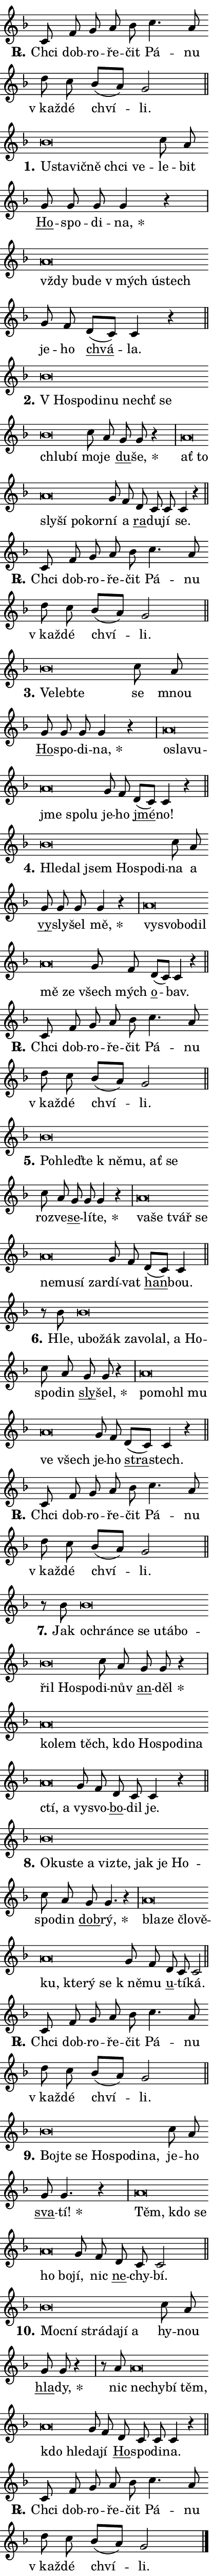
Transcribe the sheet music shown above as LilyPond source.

\version "2.24.0"
\header { tagline = "" }
\paper {
  indent = 0\cm
  top-margin = 0\cm
  right-margin = 0.13\cm % to fit lyric hyphens
  bottom-margin = 0\cm
  left-margin = 0\cm
  paper-width = 7\cm
  page-breaking = #ly:one-page-breaking
  system-system-spacing.basic-distance = #11
  score-system-spacing.basic-distance = #11
  ragged-last = ##f
}


%% Author: Thomas Morley
%% https://lists.gnu.org/archive/html/lilypond-user/2020-05/msg00002.html
#(define (line-position grob)
"Returns position of @var[grob} in current system:
   @code{'start}, if at first time-step
   @code{'end}, if at last time-step
   @code{'middle} otherwise
"
  (let* ((col (ly:item-get-column grob))
         (ln (ly:grob-object col 'left-neighbor))
         (rn (ly:grob-object col 'right-neighbor))
         (col-to-check-left (if (ly:grob? ln) ln col))
         (col-to-check-right (if (ly:grob? rn) rn col))
         (break-dir-left
           (and
             (ly:grob-property col-to-check-left 'non-musical #f)
             (ly:item-break-dir col-to-check-left)))
         (break-dir-right
           (and
             (ly:grob-property col-to-check-right 'non-musical #f)
             (ly:item-break-dir col-to-check-right))))
        (cond ((eqv? 1 break-dir-left) 'start)
              ((eqv? -1 break-dir-right) 'end)
              (else 'middle))))

#(define (tranparent-at-line-position vctor)
  (lambda (grob)
  "Relying on @code{line-position} select the relevant enry from @var{vctor}.
Used to determine transparency,"
    (case (line-position grob)
      ((end) (not (vector-ref vctor 0)))
      ((middle) (not (vector-ref vctor 1)))
      ((start) (not (vector-ref vctor 2))))))

noteHeadBreakVisibility =
#(define-music-function (break-visibility)(vector?)
"Makes @code{NoteHead}s transparent relying on @var{break-visibility}"
#{
  \override NoteHead.transparent =
    #(tranparent-at-line-position break-visibility)
#})

#(define delete-ledgers-for-transparent-note-heads
  (lambda (grob)
    "Reads whether a @code{NoteHead} is transparent.
If so this @code{NoteHead} is removed from @code{'note-heads} from
@var{grob}, which is supposed to be @code{LedgerLineSpanner}.
As a result ledgers are not printed for this @code{NoteHead}"
    (let* ((nhds-array (ly:grob-object grob 'note-heads))
           (nhds-list
             (if (ly:grob-array? nhds-array)
                 (ly:grob-array->list nhds-array)
                 '()))
           ;; Relies on the transparent-property being done before
           ;; Staff.LedgerLineSpanner.after-line-breaking is executed.
           ;; This is fragile ...
           (to-keep
             (remove
               (lambda (nhd)
                 (ly:grob-property nhd 'transparent #f))
               nhds-list)))
      ;; TODO find a better method to iterate over grob-arrays, similiar
      ;; to filter/remove etc for lists
      ;; For now rebuilt from scratch
      (set! (ly:grob-object grob 'note-heads)  '())
      (for-each
        (lambda (nhd)
          (ly:pointer-group-interface::add-grob grob 'note-heads nhd))
        to-keep))))

squashNotes = {
  \override NoteHead.X-extent = #'(-0.2 . 0.2)
  \override NoteHead.Y-extent = #'(-0.75 . 0)
  \override NoteHead.stencil =
    #(lambda (grob)
       (let ((pos (ly:grob-property grob 'staff-position)))
         (begin
           (if (< pos -7) (display "ERROR: Lower brevis then expected\n") (display ""))
           (if (<= pos -6) ly:text-interface::print ly:note-head::print))))
}
unSquashNotes = {
  \revert NoteHead.X-extent
  \revert NoteHead.Y-extent
  \revert NoteHead.stencil
}

hideNotes = \noteHeadBreakVisibility #begin-of-line-visible
unHideNotes = \noteHeadBreakVisibility #all-visible

% work-around for resetting accidentals
% https://lilypond.org/doc/v2.23/Documentation/notation/displaying-rhythms#unmetered-music
cadenzaMeasure = {
  \cadenzaOff
  \partial 1024 s1024
  \cadenzaOn
}

#(define-markup-command (accent layout props text) (markup?)
  "Underline accented syllable"
  (interpret-markup layout props
    #{\markup \override #'(offset . 4.3) \underline { #text }#}))

responsum = \markup \concat {
  "R" \hspace #-1.05 \path #0.1 #'((moveto 0 0.07) (lineto 0.9 0.8)) \hspace #0.05 "."
}

spaceSize = #0.6828661417322834 % exact space size for TeX Gyre Schola

\layout {
  \context {
    \Staff
    \remove "Time_signature_engraver"
    \override LedgerLineSpanner.after-line-breaking = #delete-ledgers-for-transparent-note-heads
  }
  \context {
    \Lyrics {
      \override LyricSpace.minimum-distance = \spaceSize
      \override LyricText.font-name = #"TeX Gyre Schola"
      \override LyricText.font-size = 1
      \override StanzaNumber.font-name = #"TeX Gyre Schola Bold"
      \override StanzaNumber.font-size = 1
    }
  }
  \context {
    \Score 
    \override NoteHead.text =
      #(lambda (grob) 
        (let ((pos (ly:grob-property grob 'staff-position)))
          #{\markup {
            \combine
              \halign #-0.55 \raise #(if (= pos -6) 0 0.5) \override #'(thickness . 2) \draw-line #'(3.2 . 0)
              \musicglyph "noteheads.sM1"
          }#}))
  }
}

% magnetic-lyrics.ily
%
%   written by
%     Jean Abou Samra <jean@abou-samra.fr>
%     Werner Lemberg <wl@gnu.org>
%
%   adapted by
%     Jiri Hon <jiri.hon@gmail.com>
%
% Version 2022-Apr-15

% https://www.mail-archive.com/lilypond-user@gnu.org/msg149350.html

#(define (Left_hyphen_pointer_engraver context)
   "Collect syllable-hyphen-syllable occurrences in lyrics and store
them in properties.  This engraver only looks to the left.  For
example, if the lyrics input is @code{foo -- bar}, it does the
following.

@itemize @bullet
@item
Set the @code{text} property of the @code{LyricHyphen} grob between
@q{foo} and @q{bar} to @code{foo}.

@item
Set the @code{left-hyphen} property of the @code{LyricText} grob with
text @q{foo} to the @code{LyricHyphen} grob between @q{foo} and
@q{bar}.
@end itemize

Use this auxiliary engraver in combination with the
@code{lyric-@/text::@/apply-@/magnetic-@/offset!} hook."
   (let ((hyphen #f)
         (text #f))
     (make-engraver
      (acknowledgers
       ((lyric-syllable-interface engraver grob source-engraver)
        (set! text grob)))
      (end-acknowledgers
       ((lyric-hyphen-interface engraver grob source-engraver)
        ;(when (not (grob::has-interface grob 'lyric-space-interface))
          (set! hyphen grob)));)
      ((stop-translation-timestep engraver)
       (when (and text hyphen)
         (ly:grob-set-object! text 'left-hyphen hyphen))
       (set! text #f)
       (set! hyphen #f)))))

#(define (lyric-text::apply-magnetic-offset! grob)
   "If the space between two syllables is less than the value in
property @code{LyricText@/.details@/.squash-threshold}, move the right
syllable to the left so that it gets concatenated with the left
syllable.

Use this function as a hook for
@code{LyricText@/.after-@/line-@/breaking} if the
@code{Left_@/hyphen_@/pointer_@/engraver} is active."
   (let ((hyphen (ly:grob-object grob 'left-hyphen #f)))
     (when hyphen
       (let ((left-text (ly:spanner-bound hyphen LEFT)))
         (when (grob::has-interface left-text 'lyric-syllable-interface)
           (let* ((common (ly:grob-common-refpoint grob left-text X))
                  (this-x-ext (ly:grob-extent grob common X))
                  (left-x-ext
                   (begin
                     ;; Trigger magnetism for left-text.
                     (ly:grob-property left-text 'after-line-breaking)
                     (ly:grob-extent left-text common X)))
                  ;; `delta` is the gap width between two syllables.
                  (delta (- (interval-start this-x-ext)
                            (interval-end left-x-ext)))
                  (details (ly:grob-property grob 'details))
                  (threshold (assoc-get 'squash-threshold details 0.2)))
             (when (< delta threshold)
               (let* (;; We have to manipulate the input text so that
                      ;; ligatures crossing syllable boundaries are not
                      ;; disabled.  For languages based on the Latin
                      ;; script this is essentially a beautification.
                      ;; However, for non-Western scripts it can be a
                      ;; necessity.
                      (lt (ly:grob-property left-text 'text))
                      (rt (ly:grob-property grob 'text))
                      (is-space (grob::has-interface hyphen 'lyric-space-interface))
                      (space (if is-space " " ""))
                      (extra-delta (if is-space spaceSize 0))
                      ;; Append new syllable.
                      (ltrt-space (if (and (string? lt) (string? rt))
                                (string-append lt space rt)
                                (make-concat-markup (list lt space rt))))
                      ;; Right-align `ltrt` to the right side.
                      (ltrt-space-markup (grob-interpret-markup
                               grob
                               (make-translate-markup
                                (cons (interval-length this-x-ext) 0)
                                (make-right-align-markup ltrt-space)))))
                 (begin
                   ;; Don't print `left-text`.
                   (ly:grob-set-property! left-text 'stencil #f)
                   ;; Set text and stencil (which holds all collected
                   ;; syllables so far) and shift it to the left.
                   (ly:grob-set-property! grob 'text ltrt-space)
                   (ly:grob-set-property! grob 'stencil ltrt-space-markup)
                   (ly:grob-translate-axis! grob (- (- delta extra-delta)) X))))))))))


#(define (lyric-hyphen::displace-bounds-first grob)
   ;; Make very sure this callback isn't triggered too early.
   (let ((left (ly:spanner-bound grob LEFT))
         (right (ly:spanner-bound grob RIGHT)))
     (ly:grob-property left 'after-line-breaking)
     (ly:grob-property right 'after-line-breaking)
     (ly:lyric-hyphen::print grob)))

squashThreshold = #0.4

\layout {
  \context {
    \Lyrics
    \consists #Left_hyphen_pointer_engraver
    \override LyricText.after-line-breaking =
      #lyric-text::apply-magnetic-offset!
    \override LyricHyphen.stencil = #lyric-hyphen::displace-bounds-first
    \override LyricText.details.squash-threshold = \squashThreshold
    \override LyricHyphen.minimum-distance = 0
    \override LyricHyphen.minimum-length = \squashThreshold
  }
}

squashText = \override LyricText.details.squash-threshold = 9999
unSquashText = \override LyricText.details.squash-threshold = \squashThreshold

leftText = \override LyricText.self-alignment-X = #LEFT
unLeftText = \revert LyricText.self-alignment-X

starOffset = #(lambda (grob) 
                (let ((x_offset (ly:self-alignment-interface::aligned-on-x-parent grob)))
                  (if (= x_offset 0) 0 (+ x_offset 1.2))))

star = #(define-music-function (syllable)(string?)
"Append star separator at the end of a syllable"
#{
  \once \override LyricText.X-offset = #starOffset
  \lyricmode { \markup {
    #syllable
    \override #'((font-name . "TeX Gyre Schola Bold")) \hspace #0.2 \lower #0.65 \larger "*"
  } }
#})

starAccent = #(define-music-function (syllable)(string?)
"Append star separator at the end of a syllable and make accent"
#{
  \once \override LyricText.X-offset = #starOffset
  \lyricmode { \markup {
    \accent #syllable
    \override #'((font-name . "TeX Gyre Schola Bold")) \hspace #0.2 \lower #0.65 \larger "*"
  } }
#})

breath = #(define-music-function (syllable)(string?)
"Append breathing indicator at the end of a syllable"
#{
  \lyricmode { \markup { #syllable "+" } }
#})

optionalBreath = #(define-music-function (syllable)(string?)
"Append optional breathing indicator at the end of a syllable"
#{
  \lyricmode { \markup { #syllable "(+)" } }
#})


\score {
    <<
        \new Voice = "melody" { \cadenzaOn \key f \major \relative { c'8 f g a bes \bar "" c4. a8 \bar "" d c bes[( a)] g2 \cadenzaMeasure \bar "||" \break } }
        \new Lyrics \lyricsto "melody" { \lyricmode { \set stanza = \responsum
Chci dob -- ro -- ře -- čit Pá -- nu "v kaž" -- dé chví -- li. } }
    >>
    \layout {}
}

\score {
    <<
        \new Voice = "melody" { \cadenzaOn \key f \major \relative { \squashNotes bes'\breve*1/16 \hideNotes \breve*1/16 \bar "" \breve*1/16 \bar "" \breve*1/16 \bar "" \breve*1/16 \breve*1/16 \bar "" \unHideNotes \unSquashNotes c8 a \bar "" g g g g4 r \cadenzaMeasure \bar "|" \squashNotes a\breve*1/16 \hideNotes \breve*1/16 \bar "" \breve*1/16 \bar "" \breve*1/16 \bar "" \breve*1/16 \breve*1/16 \bar "" \unHideNotes \unSquashNotes g8 f \bar "" d[( c)] c4 r \cadenzaMeasure \bar "||" \break } }
        \new Lyrics \lyricsto "melody" { \lyricmode { \set stanza = "1."
\leftText U -- \squashText sta -- vič -- ně chci ve -- \unLeftText \unSquashText le -- bit \markup \accent Ho -- spo -- di -- \star na, \leftText vždy \squashText bu -- de "v mých" ú -- stech \unLeftText \unSquashText je -- ho \markup \accent chvá -- la. } }
    >>
    \layout {}
}

\score {
    <<
        \new Voice = "melody" { \cadenzaOn \key f \major \relative { \squashNotes bes'\breve*1/16 \hideNotes \breve*1/16 \bar "" \breve*1/16 \bar "" \breve*1/16 \bar "" \breve*1/16 \bar "" \breve*1/16 \bar "" \breve*1/16 \breve*1/16 \bar "" \unHideNotes \unSquashNotes c8 a \bar "" g8 g r4 \cadenzaMeasure \bar "|" \squashNotes a\breve*1/16 \hideNotes \breve*1/16 \bar "" \breve*1/16 \bar "" \breve*1/16 \bar "" \breve*1/16 \breve*1/16 \bar "" \unHideNotes \unSquashNotes g8 f \bar "" d c c c4 r \cadenzaMeasure \bar "||" \break } }
        \new Lyrics \lyricsto "melody" { \lyricmode { \set stanza = "2."
\leftText "V Ho" -- \squashText spo -- di -- nu nechť se chlu -- bí \unLeftText \unSquashText mo -- je \markup \accent du -- \star še, \leftText ať \squashText to sly -- ší po -- kor -- \unLeftText \unSquashText ní a \markup \accent ra -- du -- jí se. } }
    >>
    \layout {}
}

\score {
    <<
        \new Voice = "melody" { \cadenzaOn \key f \major \relative { c'8 f g a bes \bar "" c4. a8 \bar "" d c bes[( a)] g2 \cadenzaMeasure \bar "||" \break } }
        \new Lyrics \lyricsto "melody" { \lyricmode { \set stanza = \responsum
Chci dob -- ro -- ře -- čit Pá -- nu "v kaž" -- dé chví -- li. } }
    >>
    \layout {}
}

\score {
    <<
        \new Voice = "melody" { \cadenzaOn \key f \major \relative { \squashNotes bes'\breve*1/16 \hideNotes \breve*1/16 \breve*1/16 \bar "" \unHideNotes \unSquashNotes c8 a \bar "" g g g g4 r \cadenzaMeasure \bar "|" \squashNotes a\breve*1/16 \hideNotes \breve*1/16 \bar "" \breve*1/16 \bar "" \breve*1/16 \bar "" \breve*1/16 \breve*1/16 \bar "" \unHideNotes \unSquashNotes g8 f \bar "" d[( c)] c4 r \cadenzaMeasure \bar "||" \break } }
        \new Lyrics \lyricsto "melody" { \lyricmode { \set stanza = "3."
\leftText Ve -- \squashText leb -- te \unLeftText \unSquashText se mnou \markup \accent Ho -- spo -- di -- \star na, \leftText o -- \squashText sla -- vu -- jme spo -- lu \unLeftText \unSquashText je -- ho \markup \accent jmé -- no! } }
    >>
    \layout {}
}

\score {
    <<
        \new Voice = "melody" { \cadenzaOn \key f \major \relative { \squashNotes bes'\breve*1/16 \hideNotes \breve*1/16 \bar "" \breve*1/16 \bar "" \breve*1/16 \bar "" \breve*1/16 \breve*1/16 \bar "" \unHideNotes \unSquashNotes c8 a \bar "" g g g g4 r \cadenzaMeasure \bar "|" \squashNotes a\breve*1/16 \hideNotes \breve*1/16 \bar "" \breve*1/16 \bar "" \breve*1/16 \bar "" \breve*1/16 \breve*1/16 \bar "" \unHideNotes \unSquashNotes g8 f \bar "" d[( c)] c4 r \cadenzaMeasure \bar "||" \break } }
        \new Lyrics \lyricsto "melody" { \lyricmode { \set stanza = "4."
\leftText Hle -- \squashText dal jsem Ho -- spo -- di -- \unLeftText \unSquashText na a \markup \accent vy -- sly -- šel \star mě, \leftText vy -- \squashText svo -- bo -- dil mě ze \unLeftText \unSquashText všech mých \markup \accent o -- bav. } }
    >>
    \layout {}
}

\score {
    <<
        \new Voice = "melody" { \cadenzaOn \key f \major \relative { c'8 f g a bes \bar "" c4. a8 \bar "" d c bes[( a)] g2 \cadenzaMeasure \bar "||" \break } }
        \new Lyrics \lyricsto "melody" { \lyricmode { \set stanza = \responsum
Chci dob -- ro -- ře -- čit Pá -- nu "v kaž" -- dé chví -- li. } }
    >>
    \layout {}
}

\score {
    <<
        \new Voice = "melody" { \cadenzaOn \key f \major \relative { \squashNotes bes'\breve*1/16 \hideNotes \breve*1/16 \bar "" \breve*1/16 \bar "" \breve*1/16 \bar "" \breve*1/16 \bar "" \breve*1/16 \breve*1/16 \bar "" \unHideNotes \unSquashNotes c8 a \bar "" g g g4 r \cadenzaMeasure \bar "|" \squashNotes a\breve*1/16 \hideNotes \breve*1/16 \bar "" \breve*1/16 \bar "" \breve*1/16 \bar "" \breve*1/16 \bar "" \breve*1/16 \bar "" \breve*1/16 \breve*1/16 \bar "" \unHideNotes \unSquashNotes g8 f \bar "" d[( c)] c4 \cadenzaMeasure \bar "||" \break } }
        \new Lyrics \lyricsto "melody" { \lyricmode { \set stanza = "5."
\leftText Po -- \squashText hleď -- te "k ně" -- mu, ať se \unLeftText \unSquashText roz -- ve -- \markup \accent se -- lí -- \star te, \leftText va -- \squashText še tvář se ne -- mu -- sí za -- \unLeftText \unSquashText rdí -- vat \markup \accent han -- bou. } }
    >>
    \layout {}
}

\score {
    <<
        \new Voice = "melody" { \cadenzaOn \key f \major \relative { r8 bes'8 \squashNotes bes\breve*1/16 \hideNotes \breve*1/16 \bar "" \breve*1/16 \bar "" \breve*1/16 \bar "" \breve*1/16 \bar "" \breve*1/16 \bar "" \breve*1/16 \breve*1/16 \bar "" \unHideNotes \unSquashNotes c8 a \bar "" g8 g r4 \cadenzaMeasure \bar "|" \squashNotes a\breve*1/16 \hideNotes \breve*1/16 \bar "" \breve*1/16 \bar "" \breve*1/16 \bar "" \breve*1/16 \breve*1/16 \bar "" \unHideNotes \unSquashNotes g8 f \bar "" d[( c)] c4 r \cadenzaMeasure \bar "||" \break } }
        \new Lyrics \lyricsto "melody" { \lyricmode { \set stanza = "6."
Hle, \leftText u -- \squashText bo -- žák za -- vo -- lal, a Ho -- \unLeftText \unSquashText spo -- din \markup \accent sly -- \star šel, \leftText po -- \squashText mo -- hl mu ve všech \unLeftText \unSquashText je -- ho \markup \accent stra -- stech. } }
    >>
    \layout {}
}

\score {
    <<
        \new Voice = "melody" { \cadenzaOn \key f \major \relative { c'8 f g a bes \bar "" c4. a8 \bar "" d c bes[( a)] g2 \cadenzaMeasure \bar "||" \break } }
        \new Lyrics \lyricsto "melody" { \lyricmode { \set stanza = \responsum
Chci dob -- ro -- ře -- čit Pá -- nu "v kaž" -- dé chví -- li. } }
    >>
    \layout {}
}

\score {
    <<
        \new Voice = "melody" { \cadenzaOn \key f \major \relative { r8 bes'8 \squashNotes bes\breve*1/16 \hideNotes \breve*1/16 \bar "" \breve*1/16 \bar "" \breve*1/16 \bar "" \breve*1/16 \bar "" \breve*1/16 \bar "" \breve*1/16 \bar "" \breve*1/16 \bar "" \breve*1/16 \breve*1/16 \bar "" \unHideNotes \unSquashNotes c8 a \bar "" g8 g r4 \cadenzaMeasure \bar "|" \squashNotes a\breve*1/16 \hideNotes \breve*1/16 \bar "" \breve*1/16 \bar "" \breve*1/16 \bar "" \breve*1/16 \bar "" \breve*1/16 \bar "" \breve*1/16 \bar "" \breve*1/16 \bar "" \breve*1/16 \breve*1/16 \bar "" \unHideNotes \unSquashNotes g8 f \bar "" d c c4 r \cadenzaMeasure \bar "||" \break } }
        \new Lyrics \lyricsto "melody" { \lyricmode { \set stanza = "7."
Jak \leftText o -- \squashText chrán -- ce se u -- tá -- bo -- řil Ho -- spo -- \unLeftText \unSquashText di -- nův \markup \accent an -- \star děl \leftText ko -- \squashText lem těch, kdo Ho -- spo -- di -- na ctí, a \unLeftText \unSquashText vy -- svo -- \markup \accent bo -- dil je. } }
    >>
    \layout {}
}

\score {
    <<
        \new Voice = "melody" { \cadenzaOn \key f \major \relative { \squashNotes bes'\breve*1/16 \hideNotes \breve*1/16 \bar "" \breve*1/16 \bar "" \breve*1/16 \bar "" \breve*1/16 \bar "" \breve*1/16 \bar "" \breve*1/16 \bar "" \breve*1/16 \breve*1/16 \bar "" \unHideNotes \unSquashNotes c8 a \bar "" g8 g4. r4 \cadenzaMeasure \bar "|" \squashNotes a\breve*1/16 \hideNotes \breve*1/16 \bar "" \breve*1/16 \bar "" \breve*1/16 \bar "" \breve*1/16 \bar "" \breve*1/16 \bar "" \breve*1/16 \breve*1/16 \bar "" \unHideNotes \unSquashNotes g8 f \bar "" d c c2 \cadenzaMeasure \bar "||" \break } }
        \new Lyrics \lyricsto "melody" { \lyricmode { \set stanza = "8."
\leftText O -- \squashText ku -- ste a vi -- zte, jak je Ho -- \unLeftText \unSquashText spo -- din \markup \accent dob -- \star rý, \leftText bla -- \squashText ze člo -- vě -- ku, kte -- rý se \unLeftText \unSquashText "k ně" -- mu \markup \accent u -- tí -- ká. } }
    >>
    \layout {}
}

\score {
    <<
        \new Voice = "melody" { \cadenzaOn \key f \major \relative { c'8 f g a bes \bar "" c4. a8 \bar "" d c bes[( a)] g2 \cadenzaMeasure \bar "||" \break } }
        \new Lyrics \lyricsto "melody" { \lyricmode { \set stanza = \responsum
Chci dob -- ro -- ře -- čit Pá -- nu "v kaž" -- dé chví -- li. } }
    >>
    \layout {}
}

\score {
    <<
        \new Voice = "melody" { \cadenzaOn \key f \major \relative { \squashNotes bes'\breve*1/16 \hideNotes \breve*1/16 \bar "" \breve*1/16 \bar "" \breve*1/16 \bar "" \breve*1/16 \bar "" \breve*1/16 \breve*1/16 \bar "" \unHideNotes \unSquashNotes c8 a \bar "" g8 g4. r4 \cadenzaMeasure \bar "|" \squashNotes a\breve*1/16 \hideNotes \breve*1/16 \bar "" \breve*1/16 \bar "" \breve*1/16 \breve*1/16 \bar "" \unHideNotes \unSquashNotes g8 f \bar "" d c c2 \cadenzaMeasure \bar "||" \break } }
        \new Lyrics \lyricsto "melody" { \lyricmode { \set stanza = "9."
\leftText Boj -- \squashText te se Ho -- spo -- di -- na, \unLeftText \unSquashText je -- ho \markup \accent sva -- \star tí! \leftText Těm, \squashText kdo se ho bo -- \unLeftText \unSquashText jí, nic \markup \accent ne -- chy -- bí. } }
    >>
    \layout {}
}

\score {
    <<
        \new Voice = "melody" { \cadenzaOn \key f \major \relative { \squashNotes bes'\breve*1/16 \hideNotes \breve*1/16 \bar "" \breve*1/16 \bar "" \breve*1/16 \bar "" \breve*1/16 \breve*1/16 \bar "" \unHideNotes \unSquashNotes c8 a \bar "" g8 g r4 \cadenzaMeasure \bar "|" r8 a8 \squashNotes a\breve*1/16 \hideNotes \breve*1/16 \bar "" \breve*1/16 \bar "" \breve*1/16 \bar "" \breve*1/16 \breve*1/16 \bar "" \unHideNotes \unSquashNotes g8 f \bar "" d c c c4 r \cadenzaMeasure \bar "||" \break } }
        \new Lyrics \lyricsto "melody" { \lyricmode { \set stanza = "10."
\leftText Moc -- \squashText ní strá -- da -- jí a \unLeftText \unSquashText hy -- nou \markup \accent hla -- \star dy, nic \leftText ne -- \squashText chy -- bí těm, kdo hle -- \unLeftText \unSquashText da -- jí \markup \accent Ho -- spo -- di -- na. } }
    >>
    \layout {}
}

\score {
    <<
        \new Voice = "melody" { \cadenzaOn \key f \major \relative { c'8 f g a bes \bar "" c4. a8 \bar "" d c bes[( a)] g2 \cadenzaMeasure \bar "||" \break } \bar "|." }
        \new Lyrics \lyricsto "melody" { \lyricmode { \set stanza = \responsum
Chci dob -- ro -- ře -- čit Pá -- nu "v kaž" -- dé chví -- li. } }
    >>
    \layout {}
}
